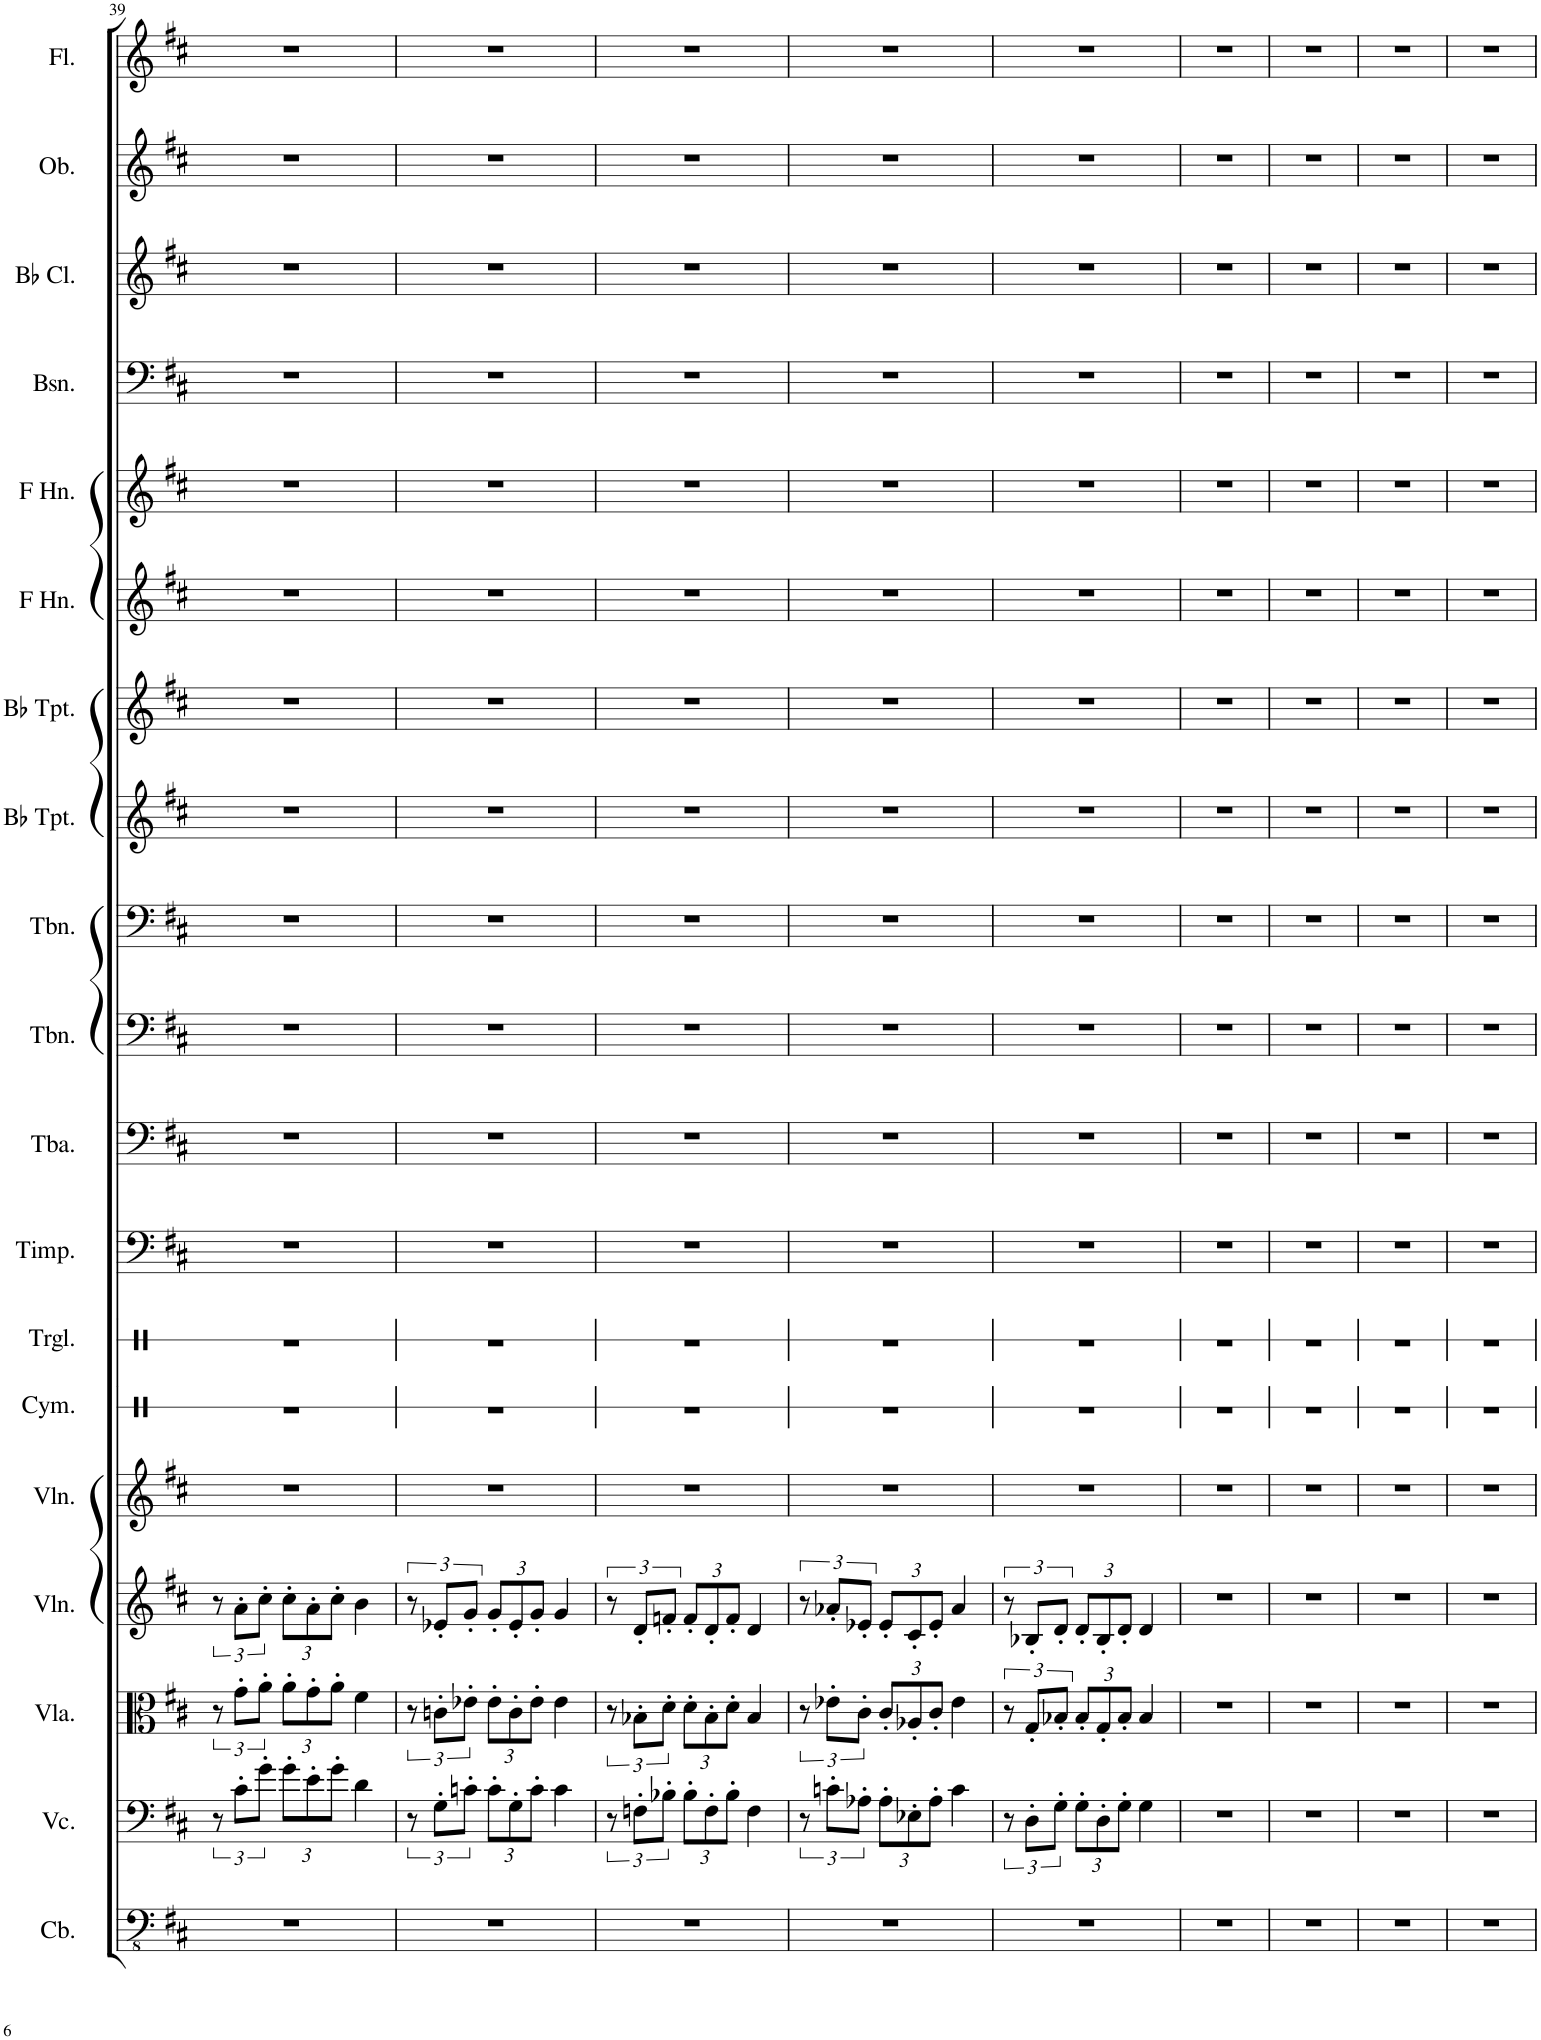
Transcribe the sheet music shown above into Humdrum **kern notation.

**kern	**kern	**kern	**kern	**kern	**kern	**kern	**kern	**kern	**kern	**kern	**kern	**kern	**kern	**kern	**kern	**kern	**kern	**kern
*part19	*part18	*part17	*part16	*part15	*part14	*part13	*part12	*part11	*part10	*part9	*part8	*part7	*part6	*part5	*part4	*part3	*part2	*part1
*staff19	*staff18	*staff17	*staff16	*staff15	*staff14	*staff13	*staff12	*staff11	*staff10	*staff9	*staff8	*staff7	*staff6	*staff5	*staff4	*staff3	*staff2	*staff1
*I"Contrabasses	*I"Violoncellos	*I"Violas	*I"Violins II.	*I"Violins I.	*I"Cymbal	*I"Triangle	*I"Timpani	*I"Tuba	*I"Trombone 3	*I"Trombones 1-2	*I"Bb Trumpet 3	*I"Bb Trumpets 1-2	*I"Horns in F 2-4	*I"Horns in F 1-3	*I"Bassoons 1-2	*I"Bb Clarinets 1-2	*I"Oboes 1-2	*I"Flutes 1-2
*I'Cb.	*I'Vc.	*I'Vla.	*I'Vln.	*I'Vln.	*I'Cym.	*I'Trgl.	*I'Timp.	*I'Tba.	*I'Tbn.	*I'Tbn.	*I'Bb Tpt.	*I'Bb Tpt.	*	*	*I'Bsn.	*I'Bb Cl.	*I'Ob.	*I'Fl.
!!LO:PB:g=z
*clefFv4	*clefF4	*clefC3	*clefG2	*clefG2	*clefX	*clefX	*clefF4	*clefF4	*clefF4	*clefF4	*clefG2	*clefG2	*clefG2	*clefG2	*clefF4	*clefG2	*clefG2	*clefG2
*	*	*	*	*	*	*	*	*	*	*	*ITrd1c2	*ITrd1c2	*ITrd4c7	*ITrd4c7	*	*ITrd1c2	*	*
*k[f#c#]	*k[f#c#]	*k[f#c#]	*k[f#c#]	*k[f#c#]	*k[]	*k[]	*k[f#c#]	*k[f#c#]	*k[f#c#]	*k[f#c#]	*k[f#c#]	*k[f#c#]	*k[f#c#]	*k[f#c#]	*k[f#c#]	*k[f#c#]	*k[f#c#]	*k[f#c#]
*M3/4	*M3/4	*M3/4	*M3/4	*M3/4	*M3/4	*M3/4	*M3/4	*M3/4	*M3/4	*M3/4	*M3/4	*M3/4	*M3/4	*M3/4	*M3/4	*M3/4	*M3/4	*M3/4
=39	=39	=39	=39	=39	=39	=39	=39	=39	=39	=39	=39	=39	=39	=39	=39	=39	=39	=39
2.r	12r	12r	12r	2.r	2.r	2.r	2.r	2.r	2.r	2.r	2.r	2.r	2.r	2.r	2.r	2.r	2.r	2.r
.	12c#'\L	12g'\L	12a'\L	.	.	.	.	.	.	.	.	.	.	.	.	.	.	.
.	12g'\J	12a'\J	12cc#'\J	.	.	.	.	.	.	.	.	.	.	.	.	.	.	.
*	*Xbrackettup	*Xbrackettup	*Xbrackettup	*	*	*	*	*	*	*	*	*	*	*	*	*	*	*
.	12g'\L	12a'\L	12cc#'\L	.	.	.	.	.	.	.	.	.	.	.	.	.	.	.
.	12e'\	12g'\	12a'\	.	.	.	.	.	.	.	.	.	.	.	.	.	.	.
.	12g'\J	12a'\J	12cc#'\J	.	.	.	.	.	.	.	.	.	.	.	.	.	.	.
.	4d\	4f#\	4b\	.	.	.	.	.	.	.	.	.	.	.	.	.	.	.
=40	=40	=40	=40	=40	=40	=40	=40	=40	=40	=40	=40	=40	=40	=40	=40	=40	=40	=40
*	*brackettup	*brackettup	*brackettup	*	*	*	*	*	*	*	*	*	*	*	*	*	*	*
2.r	12r	12r	12r	2.r	2.r	2.r	2.r	2.r	2.r	2.r	2.r	2.r	2.r	2.r	2.r	2.r	2.r	2.r
.	12G'\L	12cn'\L	12e-X'/L	.	.	.	.	.	.	.	.	.	.	.	.	.	.	.
.	12cn'\J	12e-X'\J	12g'/J	.	.	.	.	.	.	.	.	.	.	.	.	.	.	.
*	*Xbrackettup	*Xbrackettup	*Xbrackettup	*	*	*	*	*	*	*	*	*	*	*	*	*	*	*
.	12c'\L	12e-'\L	12g'/L	.	.	.	.	.	.	.	.	.	.	.	.	.	.	.
.	12G'\	12c'\	12e-'/	.	.	.	.	.	.	.	.	.	.	.	.	.	.	.
.	12c'\J	12e-'\J	12g'/J	.	.	.	.	.	.	.	.	.	.	.	.	.	.	.
.	4c\	4e-\	4g/	.	.	.	.	.	.	.	.	.	.	.	.	.	.	.
=41	=41	=41	=41	=41	=41	=41	=41	=41	=41	=41	=41	=41	=41	=41	=41	=41	=41	=41
*	*brackettup	*brackettup	*brackettup	*	*	*	*	*	*	*	*	*	*	*	*	*	*	*
2.r	12r	12r	12r	2.r	2.r	2.r	2.r	2.r	2.r	2.r	2.r	2.r	2.r	2.r	2.r	2.r	2.r	2.r
.	12Fn'\L	12B-X'\L	12d'/L	.	.	.	.	.	.	.	.	.	.	.	.	.	.	.
.	12B-X'\J	12d'\J	12fn'/J	.	.	.	.	.	.	.	.	.	.	.	.	.	.	.
*	*Xbrackettup	*Xbrackettup	*Xbrackettup	*	*	*	*	*	*	*	*	*	*	*	*	*	*	*
.	12B-'\L	12d'\L	12f'/L	.	.	.	.	.	.	.	.	.	.	.	.	.	.	.
.	12F'\	12B-'\	12d'/	.	.	.	.	.	.	.	.	.	.	.	.	.	.	.
.	12B-'\J	12d'\J	12f'/J	.	.	.	.	.	.	.	.	.	.	.	.	.	.	.
.	4F\	4B-/	4d/	.	.	.	.	.	.	.	.	.	.	.	.	.	.	.
=42	=42	=42	=42	=42	=42	=42	=42	=42	=42	=42	=42	=42	=42	=42	=42	=42	=42	=42
*	*brackettup	*brackettup	*brackettup	*	*	*	*	*	*	*	*	*	*	*	*	*	*	*
2.r	12r	12r	12r	2.r	2.r	2.r	2.r	2.r	2.r	2.r	2.r	2.r	2.r	2.r	2.r	2.r	2.r	2.r
.	12cn'\L	12e-X'\L	12a-X'/L	.	.	.	.	.	.	.	.	.	.	.	.	.	.	.
.	12A-X'\J	12c#'\J	12e-X'/J	.	.	.	.	.	.	.	.	.	.	.	.	.	.	.
*	*Xbrackettup	*Xbrackettup	*Xbrackettup	*	*	*	*	*	*	*	*	*	*	*	*	*	*	*
.	12A-'\L	12c#'/L	12e-'/L	.	.	.	.	.	.	.	.	.	.	.	.	.	.	.
.	12E-X'\	12A-X'/	12c#'/	.	.	.	.	.	.	.	.	.	.	.	.	.	.	.
.	12A-'\J	12c#'/J	12e-'/J	.	.	.	.	.	.	.	.	.	.	.	.	.	.	.
.	4c\	4e-\	4a-/	.	.	.	.	.	.	.	.	.	.	.	.	.	.	.
=43	=43	=43	=43	=43	=43	=43	=43	=43	=43	=43	=43	=43	=43	=43	=43	=43	=43	=43
*	*brackettup	*brackettup	*brackettup	*	*	*	*	*	*	*	*	*	*	*	*	*	*	*
2.r	12r	12r	12r	2.r	2.r	2.r	2.r	2.r	2.r	2.r	2.r	2.r	2.r	2.r	2.r	2.r	2.r	2.r
.	12D'\L	12G'/L	12B-X'/L	.	.	.	.	.	.	.	.	.	.	.	.	.	.	.
.	12G'\J	12B-X'/J	12d'/J	.	.	.	.	.	.	.	.	.	.	.	.	.	.	.
*	*Xbrackettup	*Xbrackettup	*Xbrackettup	*	*	*	*	*	*	*	*	*	*	*	*	*	*	*
.	12G'\L	12B-'/L	12d'/L	.	.	.	.	.	.	.	.	.	.	.	.	.	.	.
.	12D'\	12G'/	12B-'/	.	.	.	.	.	.	.	.	.	.	.	.	.	.	.
.	12G'\J	12B-'/J	12d'/J	.	.	.	.	.	.	.	.	.	.	.	.	.	.	.
.	4G\	4B-/	4d/	.	.	.	.	.	.	.	.	.	.	.	.	.	.	.
=44	=44	=44	=44	=44	=44	=44	=44	=44	=44	=44	=44	=44	=44	=44	=44	=44	=44	=44
2.r	2.r	2.r	2.r	2.r	2.r	2.r	2.r	2.r	2.r	2.r	2.r	2.r	2.r	2.r	2.r	2.r	2.r	2.r
=45	=45	=45	=45	=45	=45	=45	=45	=45	=45	=45	=45	=45	=45	=45	=45	=45	=45	=45
2.r	2.r	2.r	2.r	2.r	2.r	2.r	2.r	2.r	2.r	2.r	2.r	2.r	2.r	2.r	2.r	2.r	2.r	2.r
=46	=46	=46	=46	=46	=46	=46	=46	=46	=46	=46	=46	=46	=46	=46	=46	=46	=46	=46
2.r	2.r	2.r	2.r	2.r	2.r	2.r	2.r	2.r	2.r	2.r	2.r	2.r	2.r	2.r	2.r	2.r	2.r	2.r
=47	=47	=47	=47	=47	=47	=47	=47	=47	=47	=47	=47	=47	=47	=47	=47	=47	=47	=47
2.r	2.r	2.r	2.r	2.r	2.r	2.r	2.r	2.r	2.r	2.r	2.r	2.r	2.r	2.r	2.r	2.r	2.r	2.r
=	=	=	=	=	=	=	=	=	=	=	=	=	=	=	=	=	=	=
*-	*-	*-	*-	*-	*-	*-	*-	*-	*-	*-	*-	*-	*-	*-	*-	*-	*-	*-
